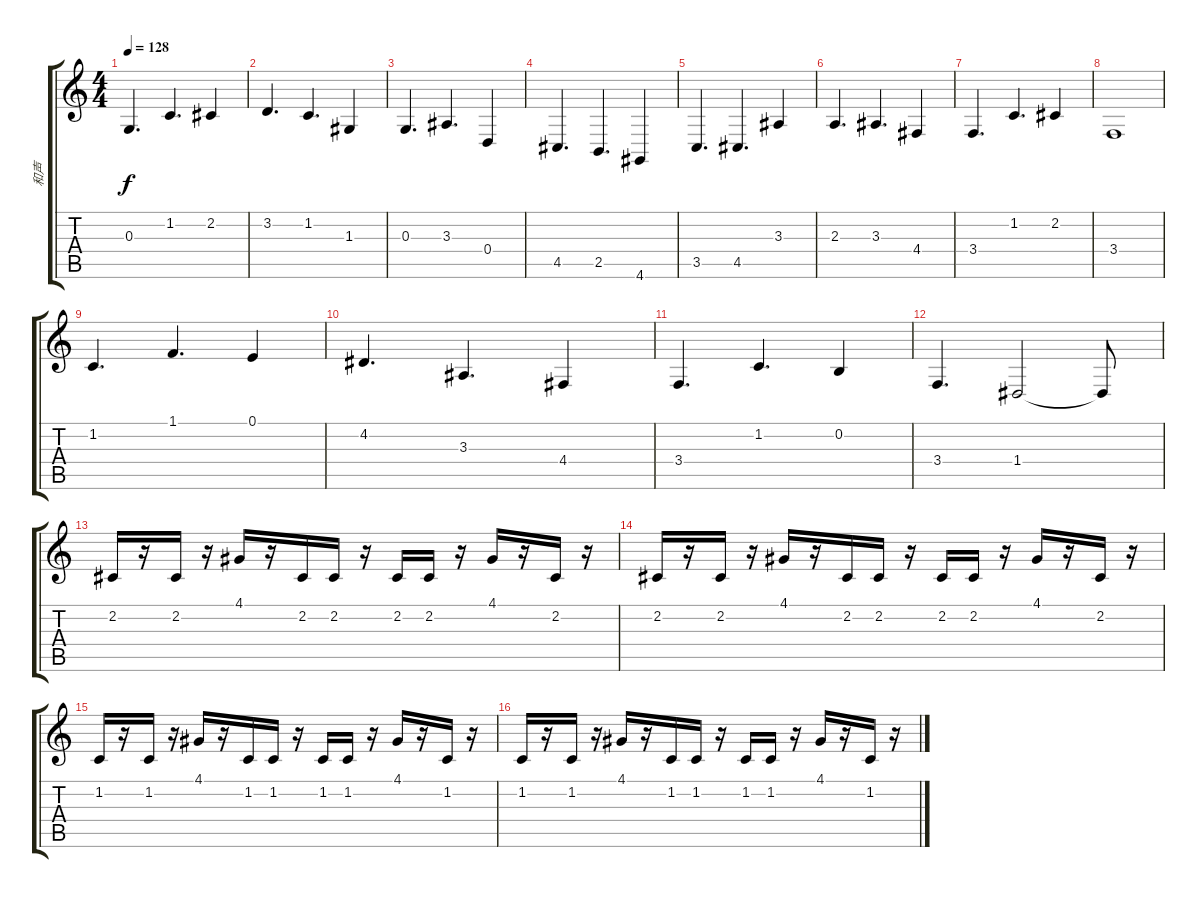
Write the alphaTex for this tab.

\track ("和声" "和声") {instrument brasssection}
\staff {score tabs}
\tuning (E4 B3 G3 D3 A2 E2) {hide}
\ts (4 4)
\tempo 128
\clef g2
\ks c
0.3.4{d dy f} 1.2.4{d} 2.2.4 |
3.2.4{d} 1.2.4{d} 1.3.4 |
0.3.4{d} 3.3.4{d} 0.4.4 |
4.5.4{d} 2.5.4{d} 4.6.4 |
3.5.4{d} 4.5.4{d} 3.3.4 |
2.3.4{d} 3.3.4{d} 4.4.4 |
3.4.4{d} 1.2.4{d} 2.2.4 |
3.4.1 |
1.2.4{d} 1.1.4{d} 0.1.4 |
4.2.4{d} 3.3.4{d} 4.4.4 |
3.4.4{d} 1.2.4{d} 0.2.4 |
3.4.4{d} 1.4.2 1.4{t}.8 |
2.2.16{instrument xylophone} r.16 2.2.16 r.16 4.1.16 r.16 2.2.16 2.2.16 r.16 2.2.16 2.2.16 r.16 4.1.16 r.16 2.2.16 r.16 |
2.2.16 r.16 2.2.16 r.16 4.1.16 r.16 2.2.16 2.2.16 r.16 2.2.16 2.2.16 r.16 4.1.16 r.16 2.2.16 r.16 |
1.2.16 r.16 1.2.16 r.16 4.1.16 r.16 1.2.16 1.2.16 r.16 1.2.16 1.2.16 r.16 4.1.16 r.16 1.2.16 r.16 |
1.2.16 r.16 1.2.16 r.16 4.1.16 r.16 1.2.16 1.2.16 r.16 1.2.16 1.2.16 r.16 4.1.16 r.16 1.2.16 r.16
